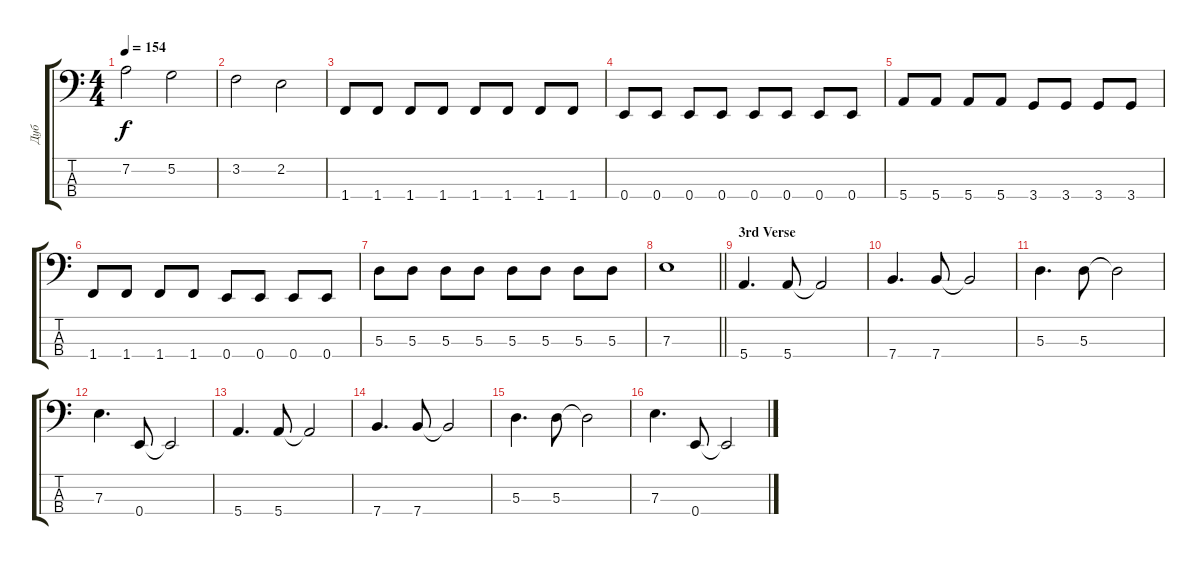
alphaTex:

\track ("Дуб" "Дуб") {instrument electricbassfinger}
\staff {score tabs}
\tuning (G2 D2 A1 E1) {hide}
\ts (4 4)
\tempo 154
\clef f4
\ks c
7.2.2{dy f} 5.2.2 |
3.2.2 2.2.2 |
1.4.8 1.4.8 1.4.8 1.4.8 1.4.8 1.4.8 1.4.8 1.4.8 |
0.4.8 0.4.8 0.4.8 0.4.8 0.4.8 0.4.8 0.4.8 0.4.8 |
5.4.8 5.4.8 5.4.8 5.4.8 3.4.8 3.4.8 3.4.8 3.4.8 |
1.4.8 1.4.8 1.4.8 1.4.8 0.4.8 0.4.8 0.4.8 0.4.8 |
5.3.8 5.3.8 5.3.8 5.3.8 5.3.8 5.3.8 5.3.8 5.3.8 |
\barLineRight lightlight
7.3.1 |
\section ("" "3rd Verse")
5.4.4{d} 5.4.8 5.4{t}.2 |
7.4.4{d} 7.4.8 7.4{t}.2 |
5.3.4{d} 5.3.8 5.3{t}.2 |
7.3.4{d} 0.4.8 0.4{t}.2 |
5.4.4{d} 5.4.8 5.4{t}.2 |
7.4.4{d} 7.4.8 7.4{t}.2 |
5.3.4{d} 5.3.8 5.3{t}.2 |
7.3.4{d} 0.4.8 0.4{t}.2
